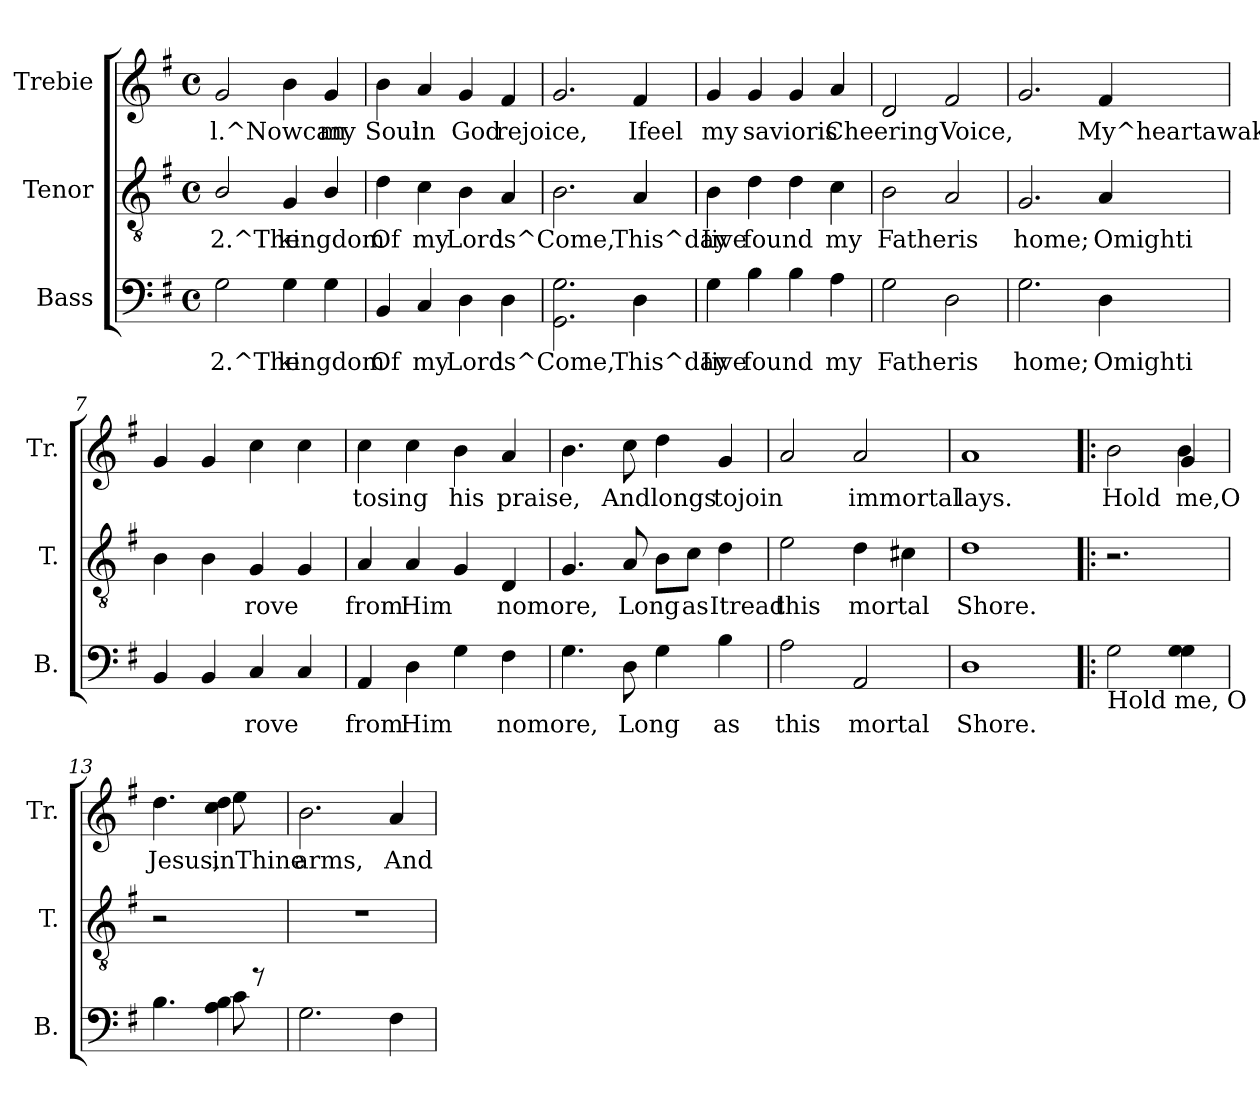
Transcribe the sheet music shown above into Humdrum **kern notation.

**kern	**text	**kern	**text	**kern	**text
*part3	*part3	*part2	*part2	*part1	*part1
*staff3	*staff3	*staff2	*staff2	*staff1	*staff1
*I"Bass	*	*I"Tenor	*	*I"Trebie	*
*I'B.	*	*I'T.	*	*I'Tr.	*
!!LO:PB:g=z
*stria5	*	*stria5	*	*stria5	*
*clefF4	*	*clefGv2	*	*clefG2	*
*k[f#]	*	*k[f#]	*	*k[f#]	*
*G:	*	*G:	*	*G:	*
*M4/4	*	*M4/4	*	*M4/4	*
*met(c)	*	*met(c)	*	*met(c)	*
=1	=1	=1	=1	=1	=1
!	!LO:LY:a:rj	!	!LO:LY:b:rj	!	!LO:LY:b:rj
2G\	2.^The	2B/	2.^The	2g/	l.^Nowcan
!	!LO:LY:a:rj	!	!LO:LY:b:rj	!	!LO:LY:b:rj
4G\	kingdom	4G/	kingdom	4b\	.
!	!LO:LY:a:rj	!	!LO:LY:b:rj	!	!LO:LY:b:rj
4G\	.	4B/	.	4g/	my
=2	=2	=2	=2	=2	=2
!	!LO:LY:a:rj	!	!LO:LY:b:rj	!	!LO:LY:b:rj
4BB/	Of	4d\	Of	4b\	Soul
!	!LO:LY:a:rj	!	!LO:LY:b:rj	!	!LO:LY:b:rj
4C/	my	4c\	my	4a/	in
!	!LO:LY:a:rj	!	!LO:LY:b:rj	!	!LO:LY:b:rj
4D\	Lord	4B\	Lord	4g/	God
!	!LO:LY:a:rj	!	!LO:LY:b:rj	!	!LO:LY:b:rj
4D\	is^Come,	4A/	is^Come,	4f#/	rejoice,
=3	=3	=3	=3	=3	=3
!	!LO:LY:a:rj	!	!LO:LY:b:rj	!	!LO:LY:b:rj
2.G\ 2.GG\	.	2.B\	.	2.g/	.
!	!LO:LY:a:rj	!	!LO:LY:b:rj	!	!LO:LY:b:rj
4D\	This^day	4A/	This^day	4f#/	Ifeel
=4	=4	=4	=4	=4	=4
!	!LO:LY:a:rj	!	!LO:LY:b:rj	!	!LO:LY:b:rj
4G\	Iive	4B\	Iive	4g/	my
!	!LO:LY:a:rj	!	!LO:LY:b:rj	!	!LO:LY:b:rj
4B\	found	4d\	found	4g/	savioris
!	!LO:LY:a:rj	!	!LO:LY:b:rj	!	!LO:LY:b:rj
4B\	.	4d\	.	4g/	.
!	!LO:LY:a:rj	!	!LO:LY:b:rj	!	!LO:LY:b:rj
4A\	my	4c\	my	4a>/	Cheering
=5	=5	=5	=5	=5	=5
!	!LO:LY:a:rj	!	!LO:LY:b:rj	!	!LO:LY:b:rj
2G\	Fatheris	2B\	Fatheris	2d/	.
!	!LO:LY:a:rj	!	!LO:LY:b:rj	!	!LO:LY:b:rj
2D\	.	2A/	.	2f#/	Voice,
=6	=6	=6	=6	=6	=6
!	!LO:LY:a:rj	!	!LO:LY:b:rj	!	!LO:LY:b:rj
2.G\	home;	2.G/	home;	2.g/	.
!	!LO:LY:a:rj	!	!LO:LY:b:rj	!	!LO:LY:b:rj
4D\	Omighti	4A/	Omighti	4f#/	My^heartawakes
=7	=7	=7	=7	=7	=7
!	!LO:LY:a:rj	!	!LO:LY:b:rj	!	!LO:LY:b:rj
4BB/	.	4B\	.	4g/	.
!	!LO:LY:a:rj	!	!LO:LY:b:rj	!	!LO:LY:b:rj
4BB/	.	4B\	.	4g/	.
!	!LO:LY:a:rj	!	!LO:LY:b:rj	!	!LO:LY:b:rj
4C/	rove	4G/	rove	4cc\	.
!	!LO:LY:a:rj	!	!LO:LY:b:rj	!	!LO:LY:b:rj
4C/	.	4G/	.	4cc\	.
=8	=8	=8	=8	=8	=8
!	!LO:LY:a:rj	!	!LO:LY:b:rj	!	!LO:LY:b:rj
4AA/	from	4A/	from	4cc\	tosing
!	!LO:LY:a:rj	!	!LO:LY:b:rj	!	!LO:LY:b:rj
4D\	Him	4A/	Him	4cc\	.
!	!LO:LY:a:rj	!	!LO:LY:b:rj	!	!LO:LY:b:rj
4G\	.	4G/	.	4b\	his
!	!LO:LY:a:rj	!	!LO:LY:b:rj	!	!LO:LY:b:rj
4F#\	nomore,	4D/	nomore,	4a/	praise,
=9	=9	=9	=9	=9	=9
!	!LO:LY:a:rj	!	!LO:LY:b:rj	!	!LO:LY:b:rj
4.G\	.	4.G/	.	4.b\	.
!	!LO:LY:a:rj	!	!LO:LY:b:rj	!	!LO:LY:b:rj
8D\	Long	8A/	Long	8cc\	And
!	!LO:LY:a:rj	!	!LO:LY:b:rj	!	!LO:LY:b:rj
4G\	.	8B\L	.	4dd\	longs
!	!	!	!LO:LY:b:rj	!	!
.	.	8c\J	as	.	.
!	!LO:LY:a:rj	!	!LO:LY:b:rj	!	!LO:LY:b:rj
4B\	as	4d\	Itread	4g>/	tojoin
=10	=10	=10	=10	=10	=10
!	!LO:LY:a:rj	!	!LO:LY:b:rj	!	!LO:LY:b:rj
2A\	this	2e\	this	2a/	.
!	!LO:LY:a:rj	!	!LO:LY:b:rj	!	!LO:LY:b:rj
2AA/	mortal	4d\	mortal	2a/	immortal
!	!	!	!LO:LY:b:rj	!	!
.	.	4c#X\	.	.	.
=11	=11	=11	=11	=11	=11
!	!LO:LY:a:rj	!	!LO:LY:b:rj	!	!LO:LY:b:rj
1D	Shore.	1d	Shore.	1a	lays.
=12!|:	=12!|:	=12!|:	=12!|:	=12!|:	=12!|:
!LO:TX:b:t=Hold me, O	!	!	!	!	!
!	!LO:LY:a:rj	!	!	!	!LO:LY:b:rj
*	*	*	*	*^	*
2G\	.	2.r	.	2b\	2ryy	Hold
!	!LO:LY:a:rj	!	!	!	!	!LO:LY:b:rj
4G\ 4G\	.	.	.	4g/	4b\	me,O
!!LO:LB:g=z	!!
=13	=13	=13	=13	=13	=13	=13
!	!LO:LY:a:rj	!	!	!	!	!LO:LY:b:rj
*^	*	*	*	*	*	*
4.B\	4.ryy	.	2r	.	4.dd\	4.ryy	Jesus,
!	!	!LO:LY:a:rj	!	!	!	!	!LO:LY:b:rj
4B\ 4A\	8c\	.	.	.	4dd\ 4cc\	8ee\	inThine
.	8ryy	.	8rFF	.	.	8ryy	.
=14	=14	=14	=14	=14	=14	=14	=14
!	!	!LO:LY:a:rj	!	!	!	!	!LO:LY:b:rj
*v	*v	*	*	*	*v	*v	*
2.G\	.	1r	.	2.b\	arms,
!	!LO:LY:a:rj	!	!	!	!LO:LY:b:rj
4F#\	.	.	.	4a/	And
=	=	=	=	=	=
*-	*-	*-	*-	*-	*-
